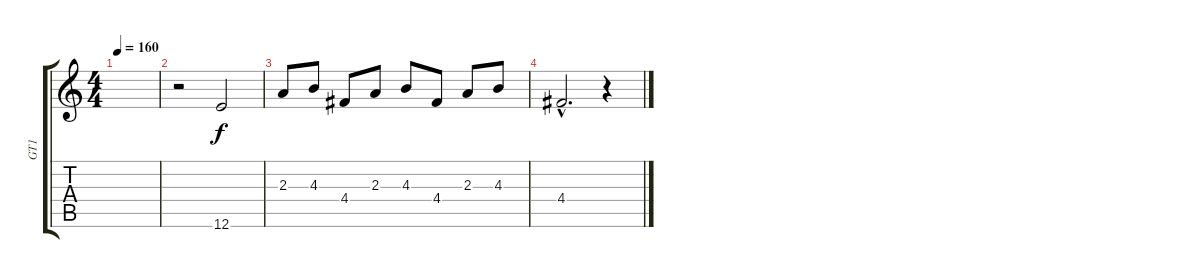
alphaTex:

\track ("GT1" "GT1") {instrument distortionguitar}
\staff {score tabs}
\tuning (E4 B3 G3 D3 A2 E2) {hide}
\ts (4 4)
\tempo 160
\clef g2
\ks c
|
r.2 12.6.2 |
2.3.8 4.3.8 4.4.8 2.3.8 4.3.8 4.4.8 2.3.8 4.3.8 |
4.4{hac}.2{d} r.4
